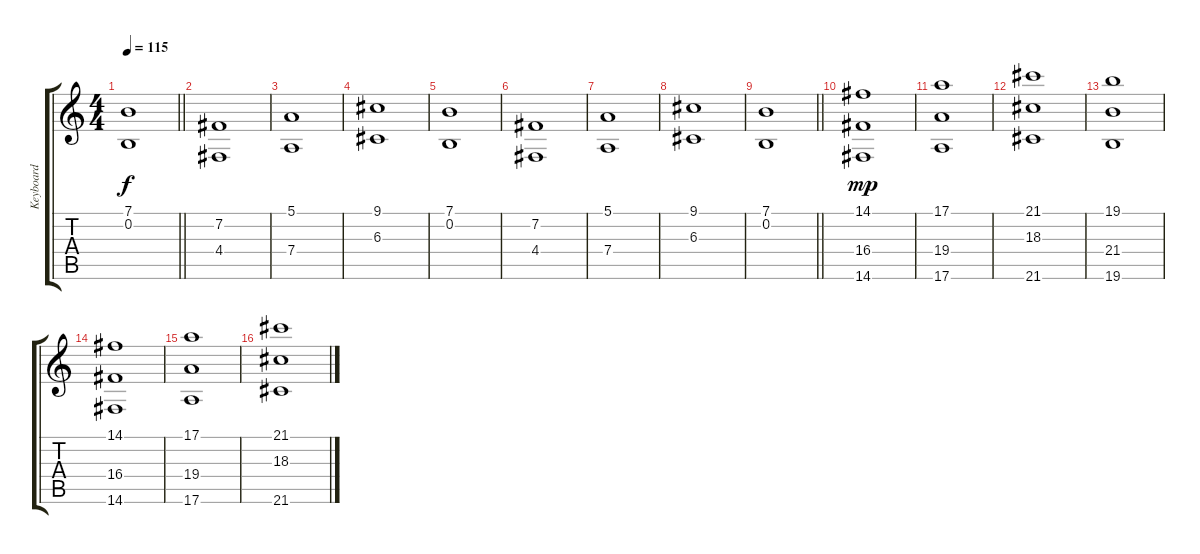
\track ("Keyboard" "Keyboard") {instrument fx7echoes}
\staff {score tabs}
\tuning (E4 B3 G3 D3 A2 E2) {hide}
\ts (4 4)
\tempo 115
\clef g2
\barLineRight lightlight
\ks c
(7.1 0.2).1{dy f} |
(7.2 4.4).1 |
(5.1 7.4).1 |
(9.1 6.3).1 |
(7.1 0.2).1 |
(7.2 4.4).1 |
(5.1 7.4).1 |
(9.1 6.3).1 |
\barLineRight lightlight
(7.1 0.2).1 |
(14.1 16.4 14.6).1{dy mp} |
(17.1 19.4 17.6).1 |
(21.1 18.3 21.6).1 |
(19.1 21.4 19.6).1 |
(14.1 16.4 14.6).1 |
(17.1 19.4 17.6).1 |
(21.1 18.3 21.6).1
